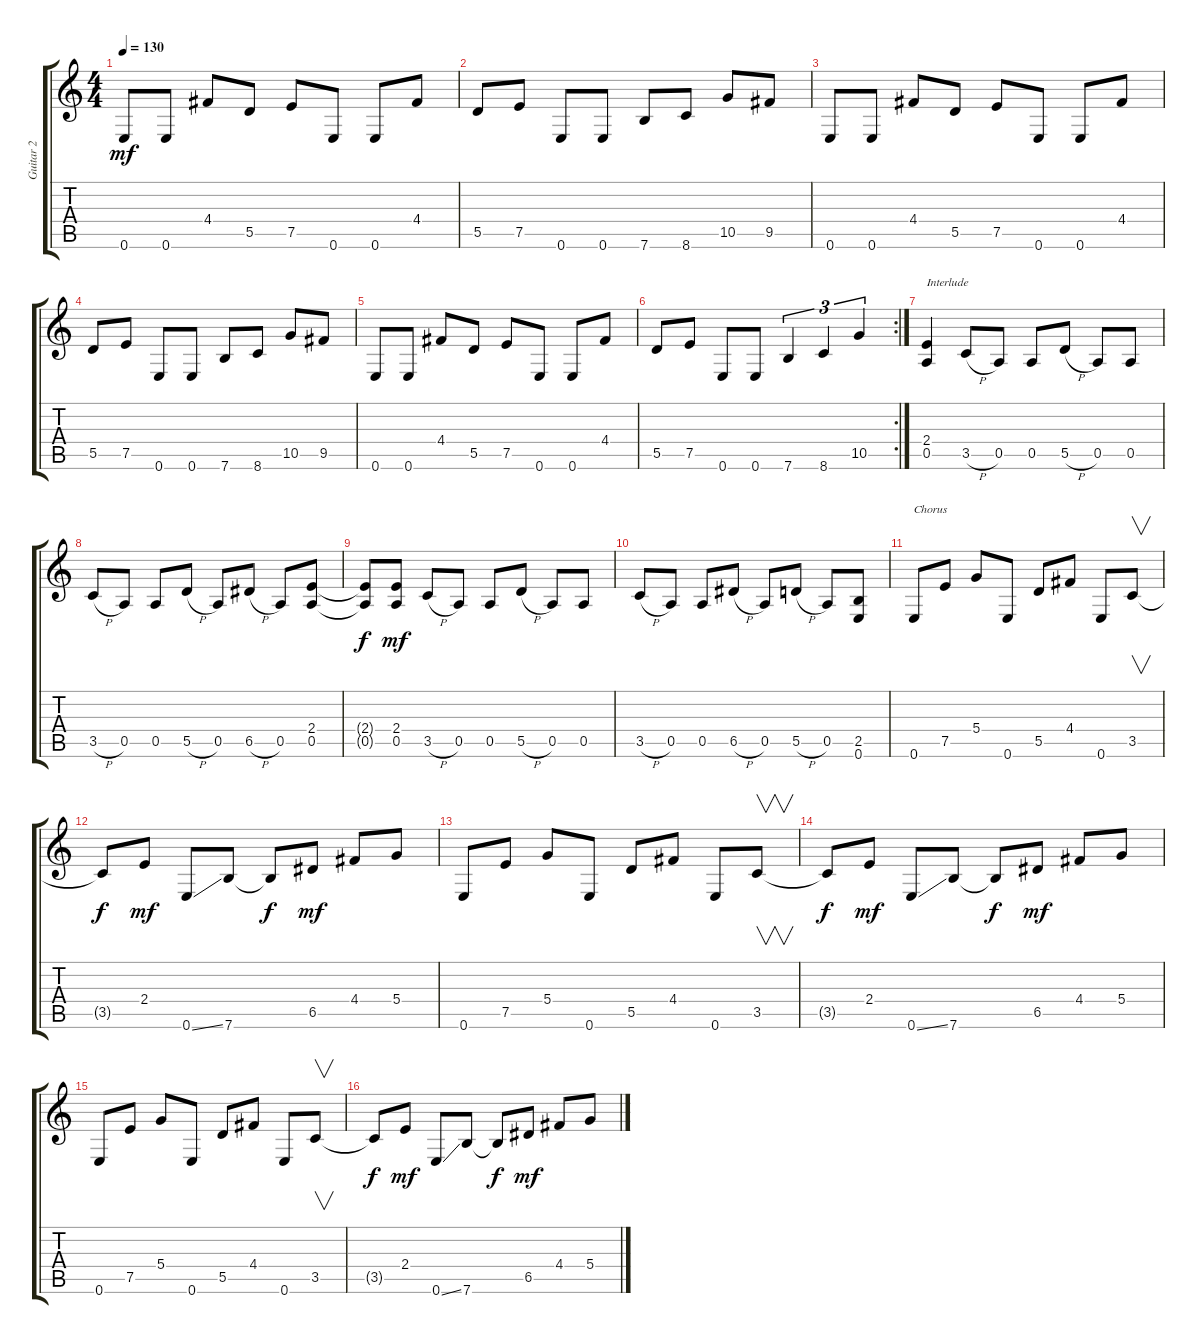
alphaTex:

\track ("Guitar 2" "Guitar 2") {instrument distortionguitar}
\staff {score tabs}
\tuning (E4 B3 G3 D3 A2 E2) {hide}
\ts (4 4)
\tempo 130
\clef g2
\ks c
0.6.8{dy mf} 0.6.8 4.4.8 5.5.8 7.5.8 0.6.8 0.6.8 4.4.8 |
5.5.8 7.5.8 0.6.8 0.6.8 7.6.8 8.6.8 10.5.8 9.5.8 |
0.6.8 0.6.8 4.4.8 5.5.8 7.5.8 0.6.8 0.6.8 4.4.8 |
5.5.8 7.5.8 0.6.8 0.6.8 7.6.8 8.6.8 10.5.8 9.5.8 |
0.6.8 0.6.8 4.4.8 5.5.8 7.5.8 0.6.8 0.6.8 4.4.8 |
\rc 2
5.5.8 7.5.8 0.6.8 0.6.8 7.6.4{tu (3 2)} 8.6.4{tu (3 2)} 10.5.4{tu (3 2)} |
(2.4 0.5).4{txt "Interlude"} 3.5{h}.8 0.5.8 0.5.8 5.5{h}.8 0.5.8 0.5.8 |
3.5{h}.8 0.5.8 0.5.8 5.5{h}.8 0.5.8 6.5{h}.8 0.5.8 (2.4 0.5).8 |
(2.4{t} 0.5{t}).8{dy f} (2.4 0.5).8{dy mf} 3.5{h}.8 0.5.8 0.5.8 5.5{h}.8 0.5.8 0.5.8 |
3.5{h}.8 0.5.8 0.5.8 6.5{h}.8 0.5.8 5.5{h}.8 0.5.8 (2.5 0.6).8 |
0.6.8{txt "Chorus"} 7.5.8 5.4.8 0.6.8 5.5.8 4.4.8 0.6.8 3.5.8{v} |
3.5{t}.8{dy f} 2.4.8{dy mf} 0.6{ss}.8 7.6.8 7.6{t}.8{dy f} 6.5.8{dy mf} 4.4.8 5.4.8 |
0.6.8 7.5.8 5.4.8 0.6.8 5.5.8 4.4.8 0.6.8 3.5.8{v} |
3.5{t}.8{dy f} 2.4.8{dy mf} 0.6{ss}.8 7.6.8 7.6{t}.8{dy f} 6.5.8{dy mf} 4.4.8 5.4.8 |
0.6.8 7.5.8 5.4.8 0.6.8 5.5.8 4.4.8 0.6.8 3.5.8{v} |
3.5{t}.8{dy f} 2.4.8{dy mf} 0.6{ss}.8 7.6.8 7.6{t}.8{dy f} 6.5.8{dy mf} 4.4.8 5.4.8
